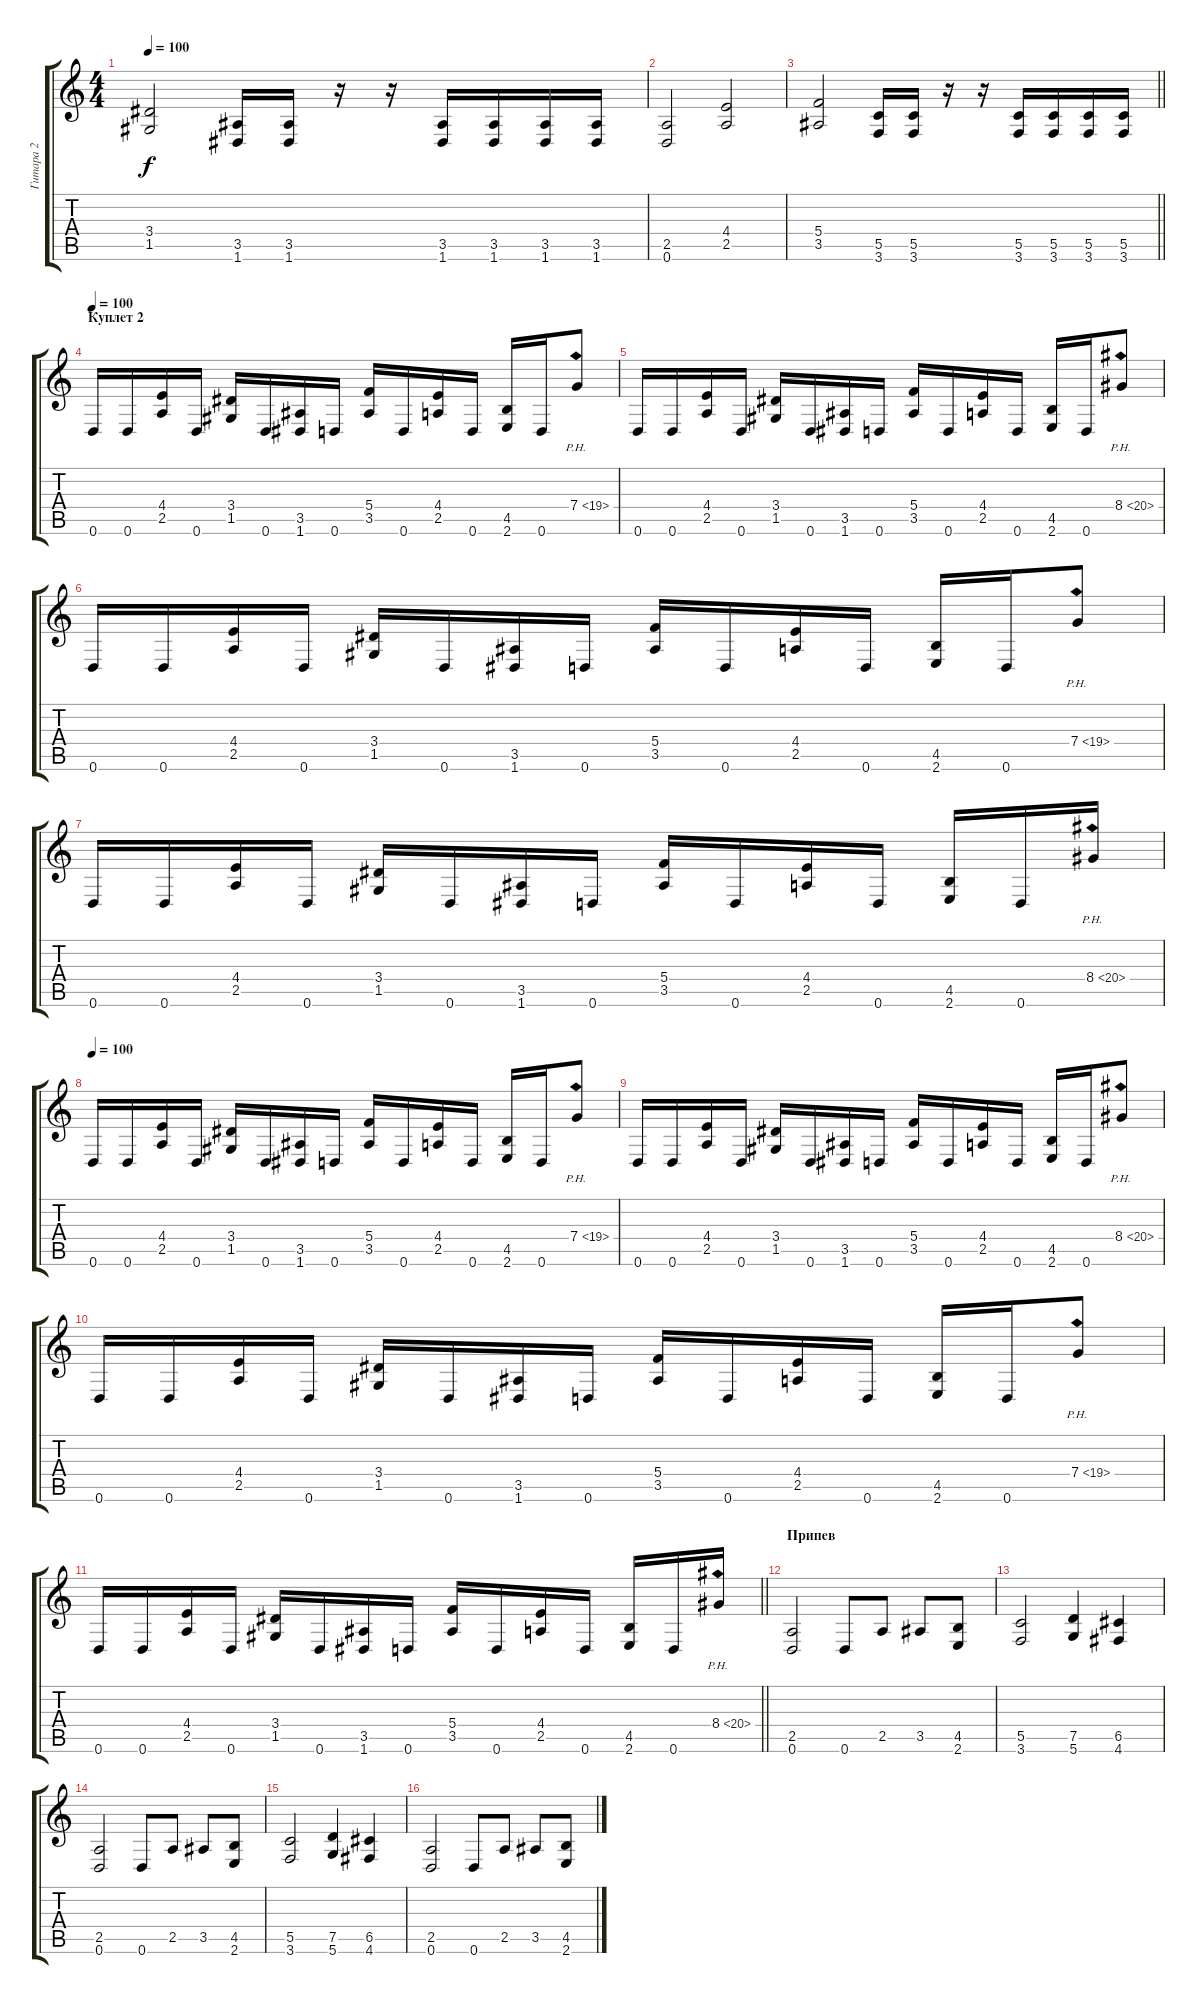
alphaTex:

\track ("Гитара 2" "Гитара 2") {instrument overdrivenguitar}
\staff {score tabs}
\tuning (D4 A3 F3 C3 G2 D2) {hide}
\ts (4 4)
\tempo 100
\clef g2
\ks c
(3.4 1.5).2{dy f} (3.5 1.6).16 (3.5 1.6).16 r.16 r.16 (3.5 1.6).16 (3.5 1.6).16 (3.5 1.6).16 (3.5 1.6).16 |
(2.5 0.6).2 (4.4 2.5).2 |
\barLineRight lightlight
(5.4 3.5).2 (5.5 3.6).16 (5.5 3.6).16 r.16 r.16 (5.5 3.6).16 (5.5 3.6).16 (5.5 3.6).16 (5.5 3.6).16 |
\section ("" "Куплет 2")
\tempo 100
0.6.16 0.6.16 (4.4 2.5).16 0.6.16 (3.4 1.5).16 0.6.16 (3.5 1.6).16 0.6.16 (5.4 3.5).16 0.6.16 (4.4 2.5).16 0.6.16 (4.5 2.6).16 0.6.16 7.4{ph 12}.8 |
0.6.16 0.6.16 (4.4 2.5).16 0.6.16 (3.4 1.5).16 0.6.16 (3.5 1.6).16 0.6.16 (5.4 3.5).16 0.6.16 (4.4 2.5).16 0.6.16 (4.5 2.6).16 0.6.16 8.4{ph 12}.8 |
0.6.16 0.6.16 (4.4 2.5).16 0.6.16 (3.4 1.5).16 0.6.16 (3.5 1.6).16 0.6.16 (5.4 3.5).16 0.6.16 (4.4 2.5).16 0.6.16 (4.5 2.6).16 0.6.16 7.4{ph 12}.8 |
0.6.16 0.6.16 (4.4 2.5).16 0.6.16 (3.4 1.5).16 0.6.16 (3.5 1.6).16 0.6.16 (5.4 3.5).16 0.6.16 (4.4 2.5).16 0.6.16 (4.5 2.6).16 0.6.16 8.4{ph 12}.16 |
\tempo 100
0.6.16 0.6.16 (4.4 2.5).16 0.6.16 (3.4 1.5).16 0.6.16 (3.5 1.6).16 0.6.16 (5.4 3.5).16 0.6.16 (4.4 2.5).16 0.6.16 (4.5 2.6).16 0.6.16 7.4{ph 12}.8 |
0.6.16 0.6.16 (4.4 2.5).16 0.6.16 (3.4 1.5).16 0.6.16 (3.5 1.6).16 0.6.16 (5.4 3.5).16 0.6.16 (4.4 2.5).16 0.6.16 (4.5 2.6).16 0.6.16 8.4{ph 12}.8 |
0.6.16 0.6.16 (4.4 2.5).16 0.6.16 (3.4 1.5).16 0.6.16 (3.5 1.6).16 0.6.16 (5.4 3.5).16 0.6.16 (4.4 2.5).16 0.6.16 (4.5 2.6).16 0.6.16 7.4{ph 12}.8 |
\barLineRight lightlight
0.6.16 0.6.16 (4.4 2.5).16 0.6.16 (3.4 1.5).16 0.6.16 (3.5 1.6).16 0.6.16 (5.4 3.5).16 0.6.16 (4.4 2.5).16 0.6.16 (4.5 2.6).16 0.6.16 8.4{ph 12}.16 |
\section ("" "Припев")
(2.5 0.6).2 0.6.8 2.5.8 3.5.8 (4.5 2.6).8 |
(5.5 3.6).2 (7.5 5.6).4 (6.5 4.6).4 |
(2.5 0.6).2 0.6.8 2.5.8 3.5.8 (4.5 2.6).8 |
(5.5 3.6).2 (7.5 5.6).4 (6.5 4.6).4 |
(2.5 0.6).2 0.6.8 2.5.8 3.5.8 (4.5 2.6).8
